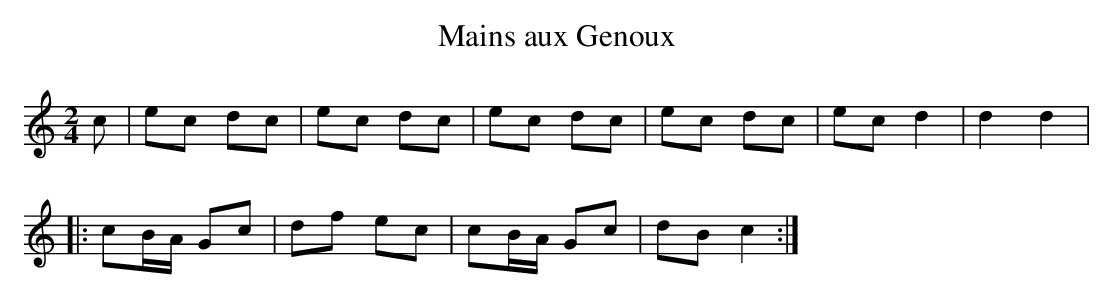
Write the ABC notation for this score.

X:1
T:Mains aux Genoux
L:1/8
M:2/4
K:Cmaj
c|ec dc|ec dc|ec dc|ec dc|ecd2|d2d2|
|:cB/2A/2 Gc|df ec|cB/2A/2 Gc|dBc2:|
